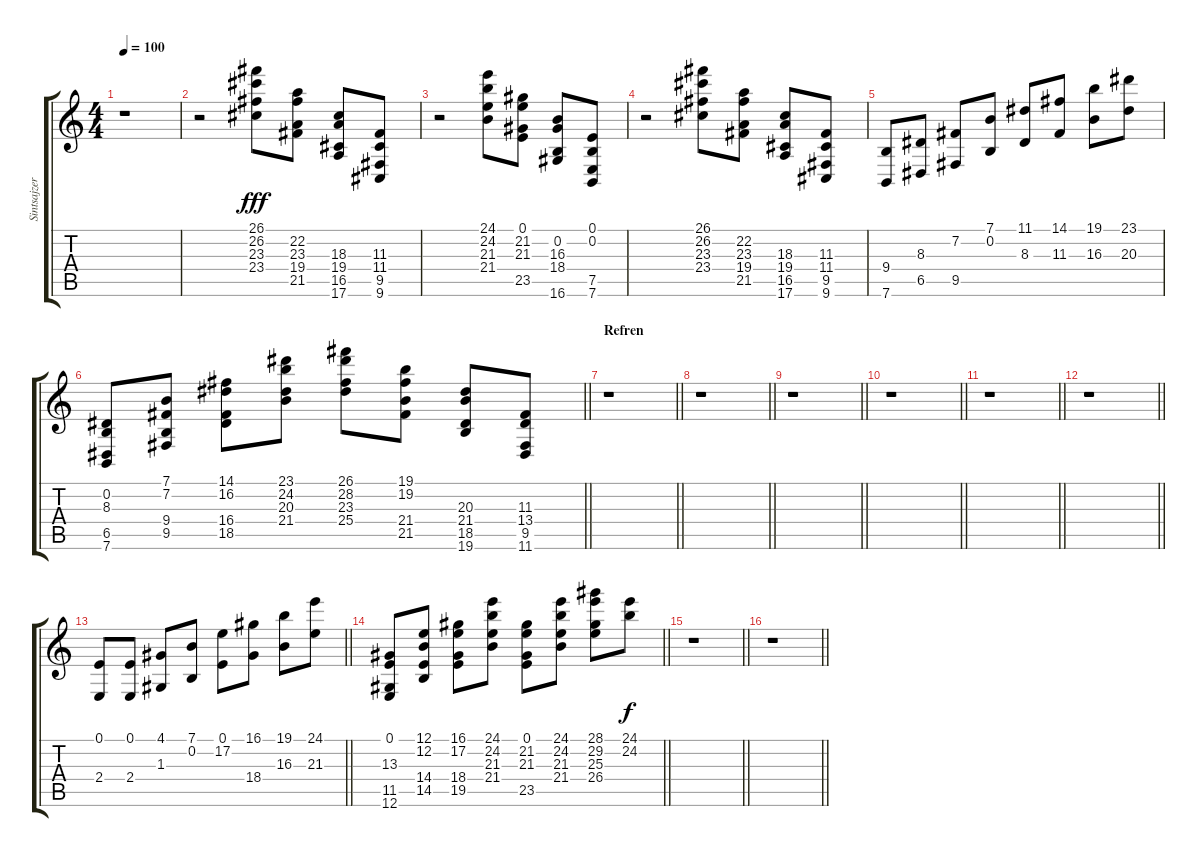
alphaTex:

\track ("Sintsajzer" "Sintsajzer") {instrument stringensemble1}
\staff {score tabs}
\tuning (E4 B3 G3 D3 A2 E2) {hide}
\ts (4 4)
\tempo 100
\clef g2
\ks c
r.1{dy fff} |
r.2 (26.1 26.2 23.3 23.4).8 (22.2 23.3 19.4 21.5).8 (18.3 19.4 16.5 17.6).8 (11.3 11.4 9.5 9.6).8 |
r.2 (24.1 24.2 21.3 21.4).8 (0.1 21.2 21.3 23.5).8 (0.2 16.3 18.4 16.6).8 (0.1 0.2 7.5 7.6).8 |
r.2 (26.1 26.2 23.3 23.4).8 (22.2 23.3 19.4 21.5).8 (18.3 19.4 16.5 17.6).8 (11.3 11.4 9.5 9.6).8 |
(9.4 7.6).8 (8.3 6.5).8 (7.2 9.5).8 (7.1 0.2).8 (11.1 8.3).8 (14.1 11.3).8 (19.1 16.3).8 (23.1 20.3).8 |
\barLineRight lightlight
(0.2 8.3 6.5 7.6).8 (7.1 7.2 9.4 9.5).8 (14.1 16.2 16.4 18.5).8 (23.1 24.2 20.3 21.4).8 (26.1 28.2 23.3 25.4).8 (19.1 19.2 21.4 21.5).8 (20.3 21.4 18.5 19.6).8 (11.3 13.4 9.5 11.6).8 |
\section ("" "Refren")
\barLineRight lightlight
r.1 |
\barLineRight lightlight
r.1 |
\barLineRight lightlight
r.1 |
\barLineRight lightlight
r.1 |
\barLineRight lightlight
r.1 |
\barLineRight lightlight
r.1 |
\barLineRight lightlight
(0.1 2.4).8 (0.1 2.4).8 (4.1 1.3).8 (7.1 0.2).8 (0.1 17.2).8 (16.1 18.4).8 (19.1 16.3).8 (24.1 21.3).8 |
\barLineRight lightlight
(0.1 13.3 11.5 12.6).8 (12.1 12.2 14.4 14.5).8 (16.1 17.2 18.4 19.5).8 (24.1 24.2 21.3 21.4).8 (0.1 21.2 21.3 23.5).8 (24.1 24.2 21.3 21.4).8 (28.1 29.2 25.3 26.4).8 (24.1 24.2).8{dy f} |
\barLineRight lightlight
r.1 |
\barLineRight lightlight
r.1
